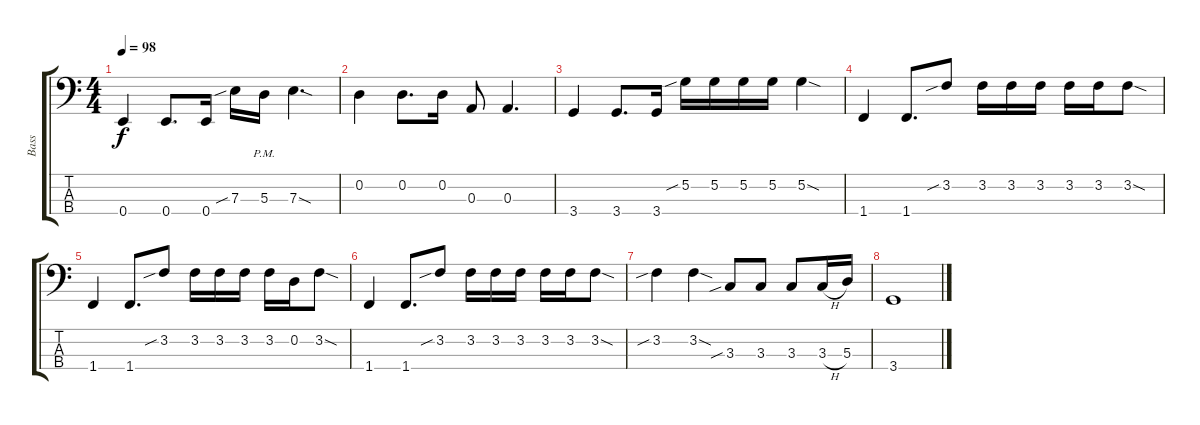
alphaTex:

\track ("Bass" "Bass") {instrument electricbassfinger}
\staff {score tabs}
\tuning (G2 D2 A1 E1) {hide}
\ts (4 4)
\tempo 98
\clef f4
\ks c
0.4.4{dy f} 0.4.8{d} 0.4.16 7.3{sib}.16 5.3{pm}.16 7.3{sod}.4{d} |
0.2.4 0.2.8{d} 0.2.16 0.3.8 0.3.4{d} |
3.4.4 3.4.8{d} 3.4.16 5.2{sib}.16 5.2.16 5.2.16 5.2.16 5.2{sod}.4 |
1.4.4 1.4.8{d} 3.2{sib}.8 3.2.16 3.2.16 3.2.16 3.2.16 3.2.16 3.2{sod}.8 |
1.4.4 1.4.8{d} 3.2{sib}.8 3.2.16 3.2.16 3.2.16 3.2.16 0.2.16 3.2{sod}.8 |
1.4.4 1.4.8{d} 3.2{sib}.8 3.2.16 3.2.16 3.2.16 3.2.16 3.2.16 3.2{sod}.8 |
3.2{sib}.4 3.2{sod}.4 3.3{sib}.8 3.3.8 3.3.8 3.3{h}.16 5.3.16 |
3.4.1
